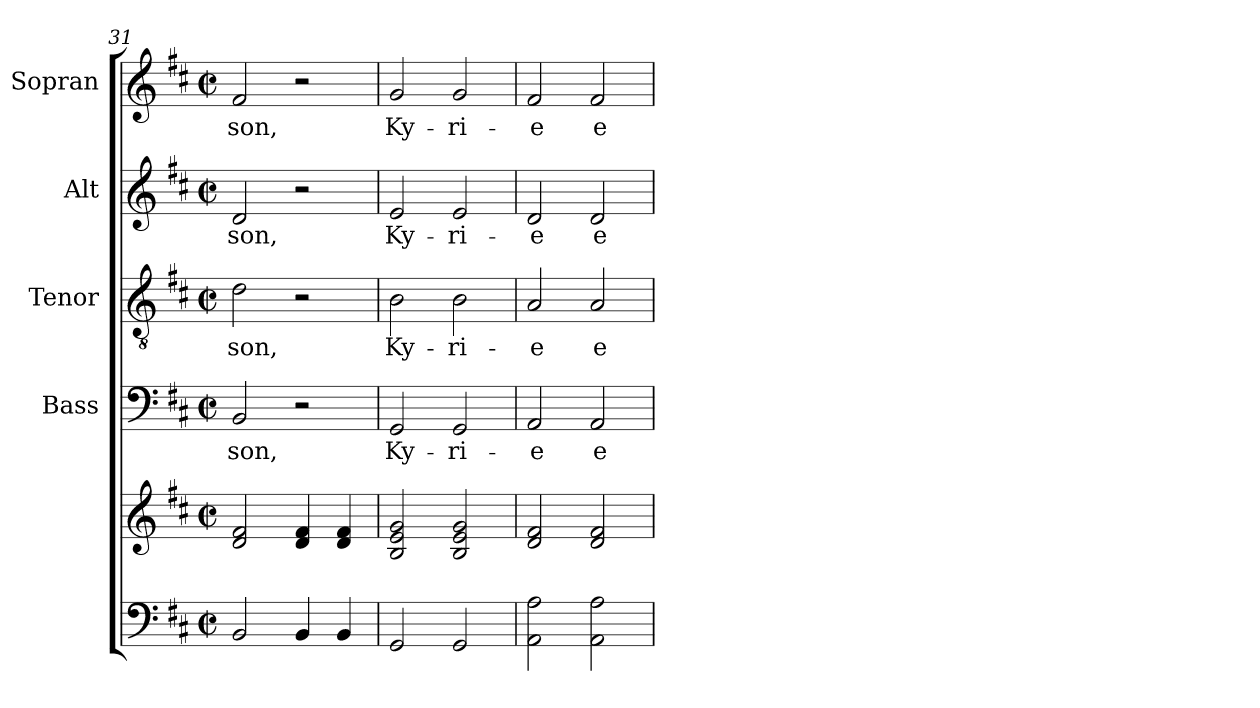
**kern	**kern	**kern	**text	**kern	**text	**kern	**text	**kern	**text
*part5	*part5	*part4	*part4	*part3	*part3	*part2	*part2	*part1	*part1
*staff6	*staff5	*staff4	*staff4	*staff3	*staff3	*staff2	*staff2	*staff1	*staff1
*	*	*I"Bass	*	*I"Tenor	*	*I"Alt	*	*I"Sopran	*
*	*	*I'B.	*	*I'T.	*	*I'A.	*	*I'S.	*
*clefF4	*clefG2	*clefF4	*	*clefGv2	*	*clefG2	*	*clefG2	*
*k[f#c#]	*k[f#c#]	*k[f#c#]	*	*k[f#c#]	*	*k[f#c#]	*	*k[f#c#]	*
*D:	*D:	*D:	*	*D:	*	*D:	*	*D:	*
*M2/2	*M2/2	*M2/2	*	*M2/2	*	*M2/2	*	*M2/2	*
*met(c|)	*met(c|)	*met(c|)	*	*met(c|)	*	*met(c|)	*	*met(c|)	*
=31	=31	=31	=31	=31	=31	=31	=31	=31	=31
!	!	!	!LO:LY:b	!	!LO:LY:b	!	!LO:LY:b	!	!LO:LY:b
2BB/	2d/ 2f#/	2BB/	-son,	2d\	-son,	2d/	-son,	2f#/	-son,
4BB/	4d/ 4f#/	2r	.	2r	.	2r	.	2r	.
4BB/	4d/ 4f#/	.	.	.	.	.	.	.	.
=32	=32	=32	=32	=32	=32	=32	=32	=32	=32
!	!	!	!LO:LY:b	!	!LO:LY:b	!	!LO:LY:b	!	!LO:LY:b
2GG/	2B/ 2e/ 2g/	2GG/	Ky-	2B\	Ky-	2e/	Ky-	2g/	Ky-
!	!	!	!LO:LY:b	!	!LO:LY:b	!	!LO:LY:b	!	!LO:LY:b
2GG/	2B/ 2e/ 2g/	2GG/	-ri-	2B\	-ri-	2e/	-ri-	2g/	-ri-
=33	=33	=33	=33	=33	=33	=33	=33	=33	=33
!	!	!	!LO:LY:b	!	!LO:LY:b	!	!LO:LY:b	!	!LO:LY:b
2AA\ 2A\	2d/ 2f#/	2AA/	-e	2A/	-e	2d/	-e	2f#/	-e
!	!	!	!LO:LY:b	!	!LO:LY:b	!	!LO:LY:b	!	!LO:LY:b
2AA\ 2A\	2d/ 2f#/	2AA/	e-	2A/	e-	2d/	e-	2f#/	e-
=	=	=	=	=	=	=	=	=	=
*-	*-	*-	*-	*-	*-	*-	*-	*-	*-
